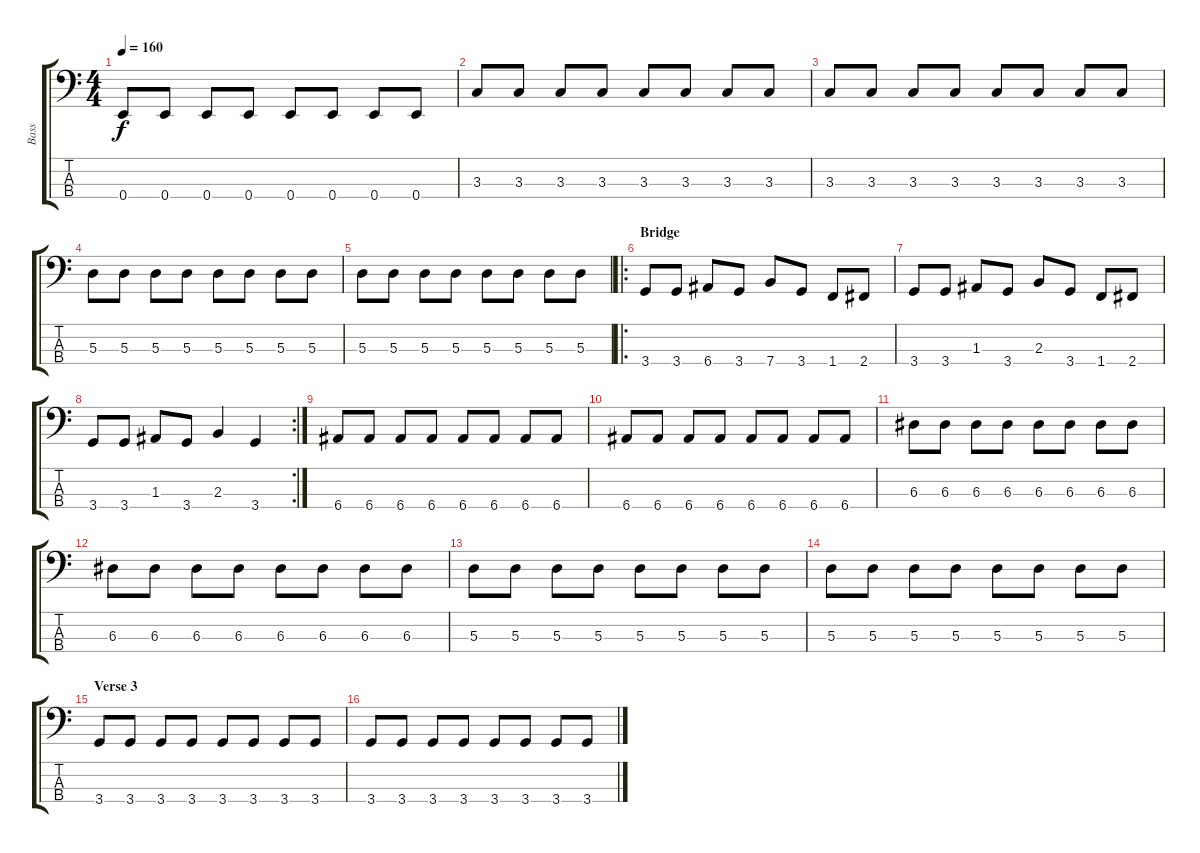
\track ("Bass" "Bass") {instrument electricbasspick}
\staff {score tabs}
\tuning (G2 D2 A1 E1) {hide}
\ts (4 4)
\tempo 160
\clef f4
\ks c
0.4.8{dy f} 0.4.8 0.4.8 0.4.8 0.4.8 0.4.8 0.4.8 0.4.8 |
3.3.8 3.3.8 3.3.8 3.3.8 3.3.8 3.3.8 3.3.8 3.3.8 |
3.3.8 3.3.8 3.3.8 3.3.8 3.3.8 3.3.8 3.3.8 3.3.8 |
5.3.8 5.3.8 5.3.8 5.3.8 5.3.8 5.3.8 5.3.8 5.3.8 |
5.3.8 5.3.8 5.3.8 5.3.8 5.3.8 5.3.8 5.3.8 5.3.8 |
\ro
\section ("" "Bridge")
3.4.8{instrument electricbasspick} 3.4.8 6.4.8 3.4.8 7.4.8 3.4.8 1.4.8 2.4.8 |
3.4.8 3.4.8 1.3.8 3.4.8 2.3.8 3.4.8 1.4.8 2.4.8 |
\rc 2
3.4.8 3.4.8 1.3.8 3.4.8 2.3.4 3.4.4{instrument slapbass1} |
6.4.8{instrument electricbasspick} 6.4.8 6.4.8 6.4.8 6.4.8 6.4.8 6.4.8 6.4.8 |
6.4.8{instrument electricbasspick} 6.4.8 6.4.8 6.4.8 6.4.8 6.4.8 6.4.8 6.4.8 |
6.3.8 6.3.8 6.3.8 6.3.8 6.3.8 6.3.8 6.3.8 6.3.8 |
6.3.8 6.3.8 6.3.8 6.3.8 6.3.8 6.3.8 6.3.8 6.3.8 |
5.3.8 5.3.8 5.3.8 5.3.8 5.3.8 5.3.8 5.3.8 5.3.8 |
5.3.8 5.3.8 5.3.8 5.3.8 5.3.8 5.3.8 5.3.8 5.3.8 |
\section ("" "Verse 3")
3.4.8 3.4.8 3.4.8 3.4.8 3.4.8 3.4.8 3.4.8 3.4.8 |
3.4.8 3.4.8 3.4.8 3.4.8 3.4.8 3.4.8 3.4.8 3.4.8
